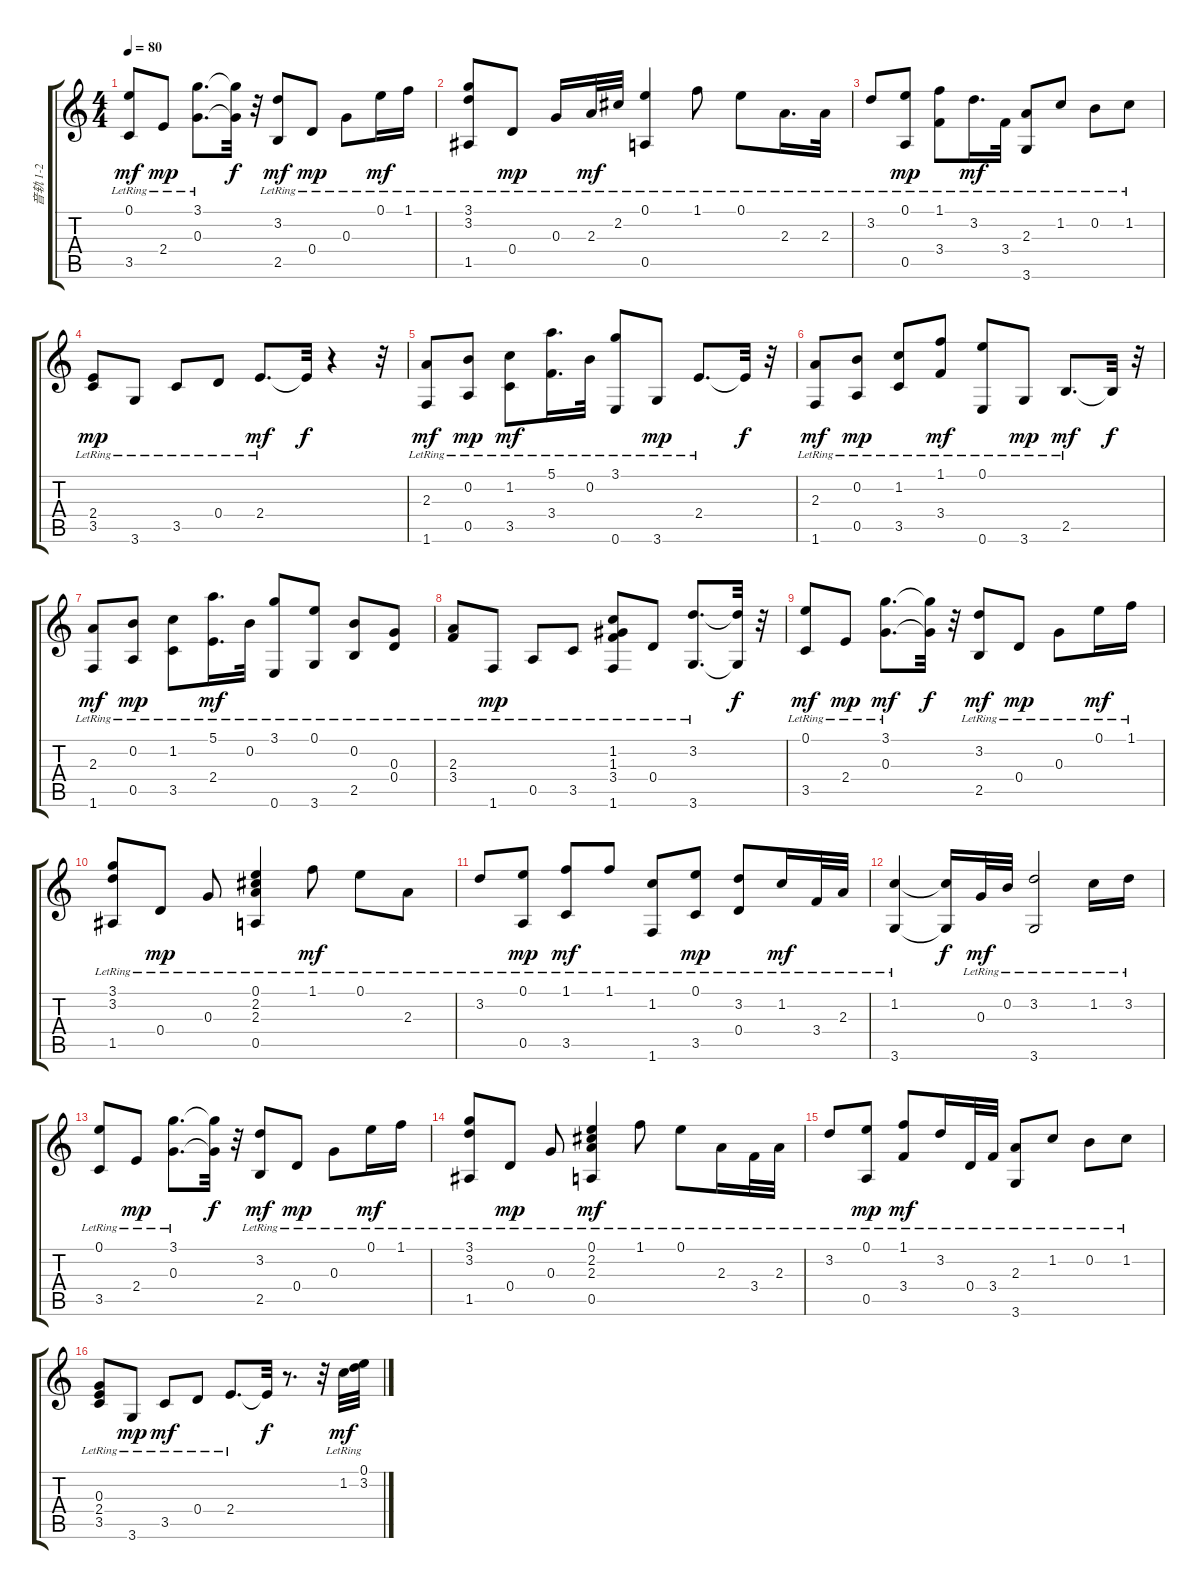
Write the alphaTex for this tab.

\track ("音轨 1-2" "音轨 1-2") {instrument acousticguitarsteel}
\staff {score tabs}
\tuning (E4 B3 G3 D3 A2 E2) {hide}
\ts (4 4)
\tempo 80
\clef g2
\ks c
(0.1{lr} 3.5{lr}).8{dy mf} 2.4{lr}.8{dy mp} (3.1{lr} 0.3{lr}).8{d} (3.1{t} 0.3{t}).32{dy f} r.32 (3.2{lr} 2.5{lr}).8{dy mf} 0.4{lr}.8{dy mp} 0.3{lr}.8 0.1{lr}.16{dy mf} 1.1{lr}.16 |
(3.1{lr} 3.2{lr} 1.5{lr}).8 0.4{lr}.8{dy mp} 0.3{lr}.16 2.3{lr}.32{dy mf} 2.2{lr}.32 (0.1{lr} 0.5{lr}).4 1.1{lr}.8 0.1{lr}.8 2.3{lr}.16{d} 2.3{lr}.32 |
3.2{lr}.8 (0.1{lr} 0.5{lr}).8{dy mp} (1.1{lr} 3.4{lr}).8 3.2{lr}.16{d dy mf} 3.4{lr}.32 (2.3{lr} 3.6{lr}).8 1.2{lr}.8 0.2{lr}.8 1.2{lr}.8 |
(2.4{lr} 3.5{lr}).8{dy mp} 3.6{lr}.8 3.5{lr}.8 0.4{lr}.8 2.4{lr}.8{d dy mf} 2.4{t}.32{dy f} r.4 r.32 |
(2.3{lr} 1.6{lr}).8{dy mf} (0.2{lr} 0.5{lr}).8{dy mp} (1.2{lr} 3.5{lr}).8{dy mf} (5.1{lr} 3.4{lr}).16{d} 0.2{lr}.32 (3.1{lr} 0.6{lr}).8 3.6{lr}.8{dy mp} 2.4{lr}.8{d} 2.4{t}.32{dy f} r.32 |
(2.3{lr} 1.6{lr}).8{dy mf} (0.2{lr} 0.5{lr}).8{dy mp} (1.2{lr} 3.5{lr}).8 (1.1{lr} 3.4{lr}).8{dy mf} (0.1{lr} 0.6{lr}).8 3.6{lr}.8{dy mp} 2.5{lr}.8{d dy mf} 2.5{t}.32{dy f} r.32 |
(2.3{lr} 1.6{lr}).8{dy mf} (0.2{lr} 0.5{lr}).8{dy mp} (1.2{lr} 3.5{lr}).8 (5.1{lr} 2.4{lr}).16{d dy mf} 0.2{lr}.32 (3.1{lr} 0.6{lr}).8 (0.1{lr} 3.6{lr}).8 (0.2{lr} 2.5{lr}).8 (0.3{lr} 0.4{lr}).8 |
(2.3{lr} 3.4{lr}).8 1.6{lr}.8{dy mp} 0.5{lr}.8 3.5{lr}.8 (1.2{lr} 1.3{lr} 3.4{lr} 1.6{lr}).8 0.4{lr}.8 (3.2{lr} 3.6{lr}).8{d} (3.2{t} 3.6{t}).32{dy f} r.32 |
(0.1{lr} 3.5{lr}).8{dy mf} 2.4{lr}.8{dy mp} (3.1{lr} 0.3{lr}).8{d dy mf} (3.1{t} 0.3{t}).32{dy f} r.32 (3.2{lr} 2.5{lr}).8{dy mf} 0.4{lr}.8{dy mp} 0.3{lr}.8 0.1{lr}.16{dy mf} 1.1{lr}.16 |
(3.1{lr} 3.2{lr} 1.5{lr}).8 0.4{lr}.8{dy mp} 0.3{lr}.8 (0.1{lr} 2.2{lr} 2.3{lr} 0.5{lr}).4 1.1{lr}.8{dy mf} 0.1{lr}.8 2.3{lr}.8 |
3.2{lr}.8 (0.1{lr} 0.5{lr}).8{dy mp} (1.1{lr} 3.5{lr}).8{dy mf} 1.1{lr}.8 (1.2{lr} 1.6{lr}).8 (0.1{lr} 3.5{lr}).8{dy mp} (3.2{lr} 0.4{lr}).8 1.2{lr}.16{dy mf} 3.4{lr}.32 2.3{lr}.32 |
(1.2{lr} 3.6{lr}).4 (1.2{t} 3.6{t}).16{dy f} 0.3{lr}.32{dy mf} 0.2{lr}.32 (3.2{lr} 3.6{lr}).2 1.2{lr}.16 3.2{lr}.16 |
(0.1{lr} 3.5{lr}).8 2.4{lr}.8{dy mp} (3.1{lr} 0.3{lr}).8{d} (3.1{t} 0.3{t}).32{dy f} r.32 (3.2{lr} 2.5{lr}).8{dy mf} 0.4{lr}.8{dy mp} 0.3{lr}.8 0.1{lr}.16{dy mf} 1.1{lr}.16 |
(3.1{lr} 3.2{lr} 1.5{lr}).8 0.4{lr}.8{dy mp} 0.3{lr}.8 (0.1{lr} 2.2{lr} 2.3{lr} 0.5{lr}).4{dy mf} 1.1{lr}.8 0.1{lr}.8 2.3{lr}.16 3.4{lr}.32 2.3{lr}.32 |
3.2{lr}.8 (0.1{lr} 0.5{lr}).8{dy mp} (1.1{lr} 3.4{lr}).8{dy mf} 3.2{lr}.16 0.4{lr}.32 3.4{lr}.32 (2.3{lr} 3.6{lr}).8 1.2{lr}.8 0.2{lr}.8 1.2{lr}.8 |
(0.3{lr} 2.4{lr} 3.5{lr}).8 3.6{lr}.8{dy mp} 3.5{lr}.8{dy mf} 0.4{lr}.8 2.4{lr}.8{d} 2.4{t}.32{dy f} r.8{d} r.32 1.2{lr}.32{dy mf} (0.1{lr} 3.2{lr}).32
